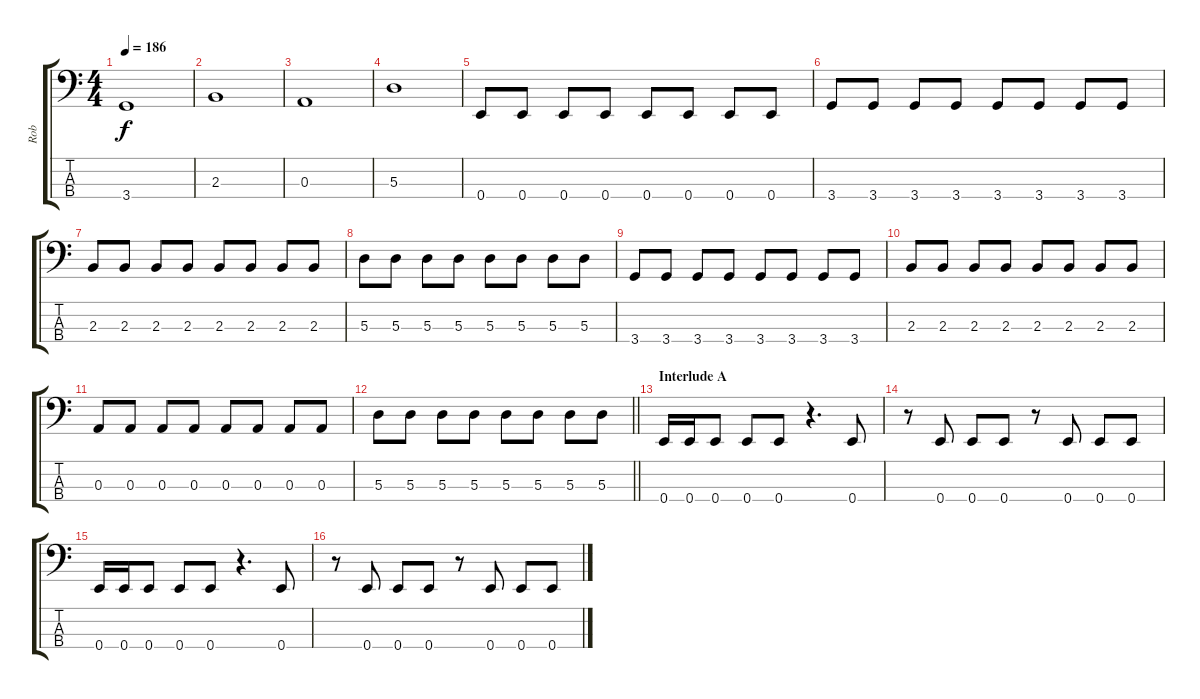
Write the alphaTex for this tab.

\track ("Rob" "Rob") {instrument electricbassfinger}
\staff {score tabs}
\tuning (G2 D2 A1 E1) {hide}
\ts (4 4)
\tempo 186
\clef f4
\ks c
3.4.1{dy f} |
2.3.1 |
0.3.1 |
5.3.1 |
0.4.8 0.4.8 0.4.8 0.4.8 0.4.8 0.4.8 0.4.8 0.4.8 |
3.4.8 3.4.8 3.4.8 3.4.8 3.4.8 3.4.8 3.4.8 3.4.8 |
2.3.8 2.3.8 2.3.8 2.3.8 2.3.8 2.3.8 2.3.8 2.3.8 |
5.3.8 5.3.8 5.3.8 5.3.8 5.3.8 5.3.8 5.3.8 5.3.8 |
3.4.8 3.4.8 3.4.8 3.4.8 3.4.8 3.4.8 3.4.8 3.4.8 |
2.3.8 2.3.8 2.3.8 2.3.8 2.3.8 2.3.8 2.3.8 2.3.8 |
0.3.8 0.3.8 0.3.8 0.3.8 0.3.8 0.3.8 0.3.8 0.3.8 |
\barLineRight lightlight
5.3.8 5.3.8 5.3.8 5.3.8 5.3.8 5.3.8 5.3.8 5.3.8 |
\section ("" "Interlude A")
0.4.16 0.4.16 0.4.8 0.4.8 0.4.8 r.4{d} 0.4.8 |
r.8 0.4.8 0.4.8 0.4.8 r.8 0.4.8 0.4.8 0.4.8 |
0.4.16 0.4.16 0.4.8 0.4.8 0.4.8 r.4{d} 0.4.8 |
r.8 0.4.8 0.4.8 0.4.8 r.8 0.4.8 0.4.8 0.4.8
